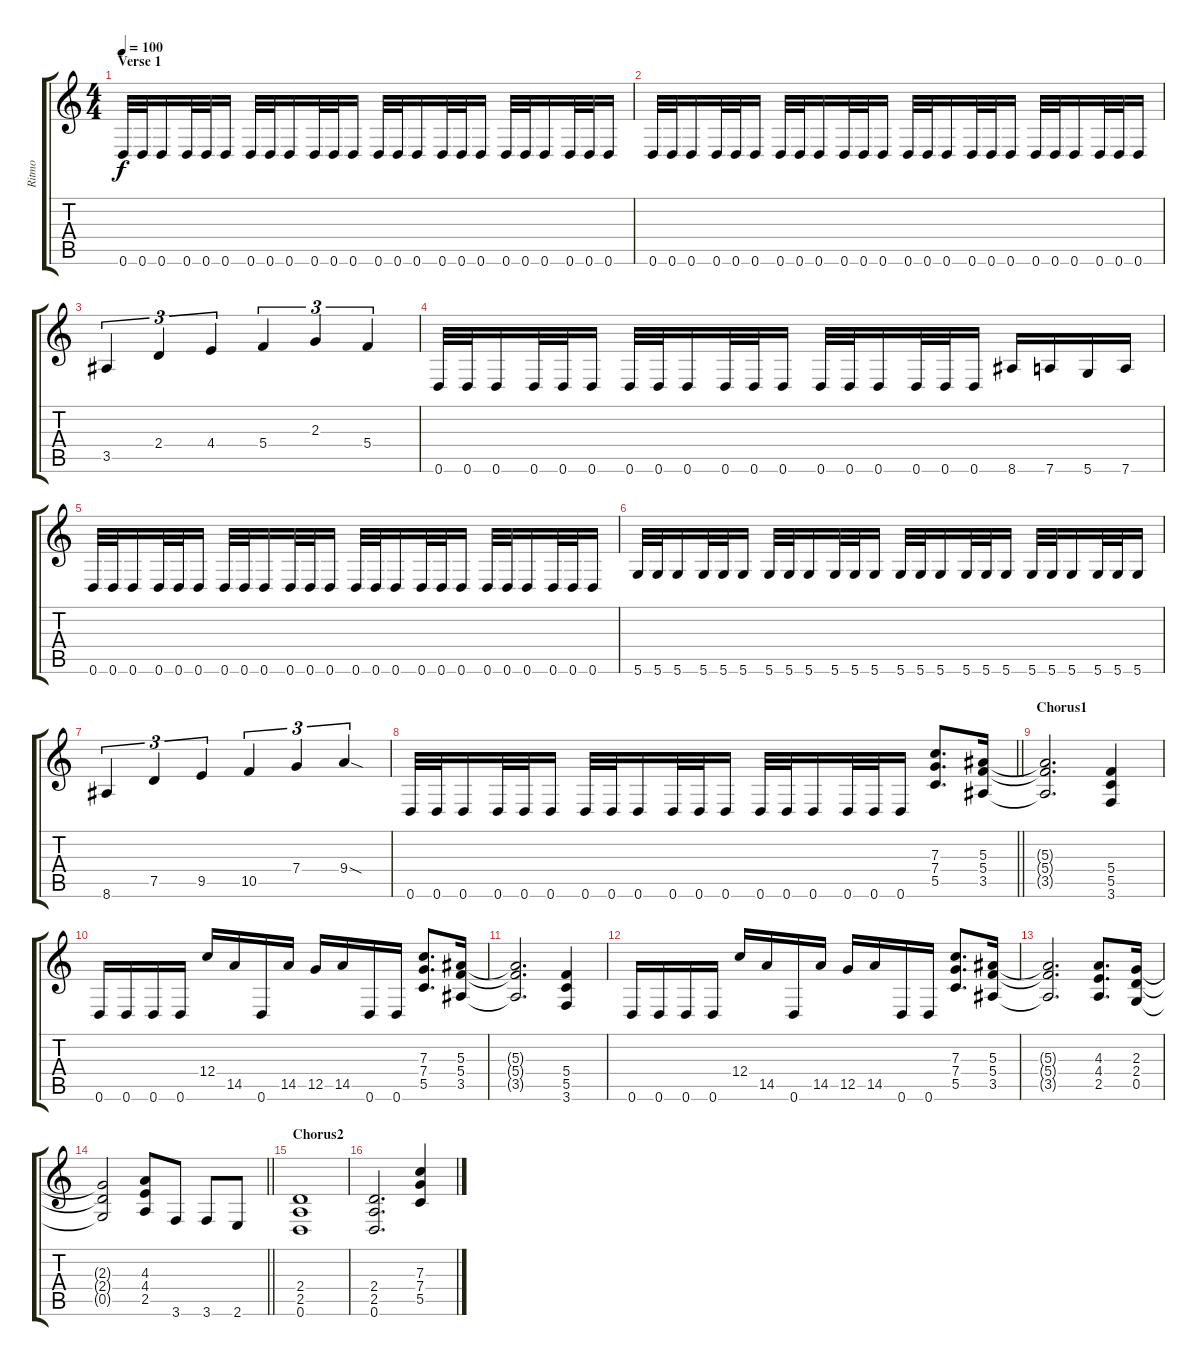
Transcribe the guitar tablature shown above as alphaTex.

\track ("Ritmo" "Ritmo") {instrument distortionguitar}
\staff {score tabs}
\tuning (D4 A3 F3 C3 G2 D2) {hide}
\ts (4 4)
\section ("" "Verse 1")
\tempo 100
\clef g2
\ks c
0.6.32{dy f} 0.6.32 0.6.16 0.6.32 0.6.32 0.6.16 0.6.32 0.6.32 0.6.16 0.6.32 0.6.32 0.6.16 0.6.32 0.6.32 0.6.16 0.6.32 0.6.32 0.6.16 0.6.32 0.6.32 0.6.16 0.6.32 0.6.32 0.6.16 |
0.6.32 0.6.32 0.6.16 0.6.32 0.6.32 0.6.16 0.6.32 0.6.32 0.6.16 0.6.32 0.6.32 0.6.16 0.6.32 0.6.32 0.6.16 0.6.32 0.6.32 0.6.16 0.6.32 0.6.32 0.6.16 0.6.32 0.6.32 0.6.16 |
3.5.4{tu (3 2)} 2.4.4{tu (3 2)} 4.4.4{tu (3 2)} 5.4.4{tu (3 2)} 2.3.4{tu (3 2)} 5.4.4{tu (3 2)} |
0.6.32 0.6.32 0.6.16 0.6.32 0.6.32 0.6.16 0.6.32 0.6.32 0.6.16 0.6.32 0.6.32 0.6.16 0.6.32 0.6.32 0.6.16 0.6.32 0.6.32 0.6.16 8.6.16 7.6.16 5.6.16 7.6.16 |
0.6.32 0.6.32 0.6.16 0.6.32 0.6.32 0.6.16 0.6.32 0.6.32 0.6.16 0.6.32 0.6.32 0.6.16 0.6.32 0.6.32 0.6.16 0.6.32 0.6.32 0.6.16 0.6.32 0.6.32 0.6.16 0.6.32 0.6.32 0.6.16 |
5.6.32 5.6.32 5.6.16 5.6.32 5.6.32 5.6.16 5.6.32 5.6.32 5.6.16 5.6.32 5.6.32 5.6.16 5.6.32 5.6.32 5.6.16 5.6.32 5.6.32 5.6.16 5.6.32 5.6.32 5.6.16 5.6.32 5.6.32 5.6.16 |
8.6.4{tu (3 2)} 7.5.4{tu (3 2)} 9.5.4{tu (3 2)} 10.5.4{tu (3 2)} 7.4.4{tu (3 2)} 9.4{sod}.4{tu (3 2)} |
\barLineRight lightlight
0.6.32 0.6.32 0.6.16 0.6.32 0.6.32 0.6.16 0.6.32 0.6.32 0.6.16 0.6.32 0.6.32 0.6.16 0.6.32 0.6.32 0.6.16 0.6.32 0.6.32 0.6.16 (7.3 7.4 5.5).8{d} (5.3 5.4 3.5).16 |
\section ("" "Chorus1")
(5.3{t} 5.4{t} 3.5{t}).2{d} (5.4 5.5 3.6).4 |
0.6.16 0.6.16 0.6.16 0.6.16 12.4.16 14.5.16 0.6.16 14.5.16 12.5.16 14.5.16 0.6.16 0.6.16 (7.3 7.4 5.5).8{d} (5.3 5.4 3.5).16 |
(5.3{t} 5.4{t} 3.5{t}).2{d} (5.4 5.5 3.6).4 |
0.6.16 0.6.16 0.6.16 0.6.16 12.4.16 14.5.16 0.6.16 14.5.16 12.5.16 14.5.16 0.6.16 0.6.16 (7.3 7.4 5.5).8{d} (5.3 5.4 3.5).16 |
(5.3{t} 5.4{t} 3.5{t}).2{d} (4.3 4.4 2.5).8{d} (2.3 2.4 0.5).16 |
\barLineRight lightlight
(2.3{t} 2.4{t} 0.5{t}).2 (4.3 4.4 2.5).8 3.6.8 3.6.8 2.6.8 |
\section ("" "Chorus2")
(2.4 2.5 0.6).1 |
(2.4 2.5 0.6).2{d} (7.3 7.4 5.5).4
